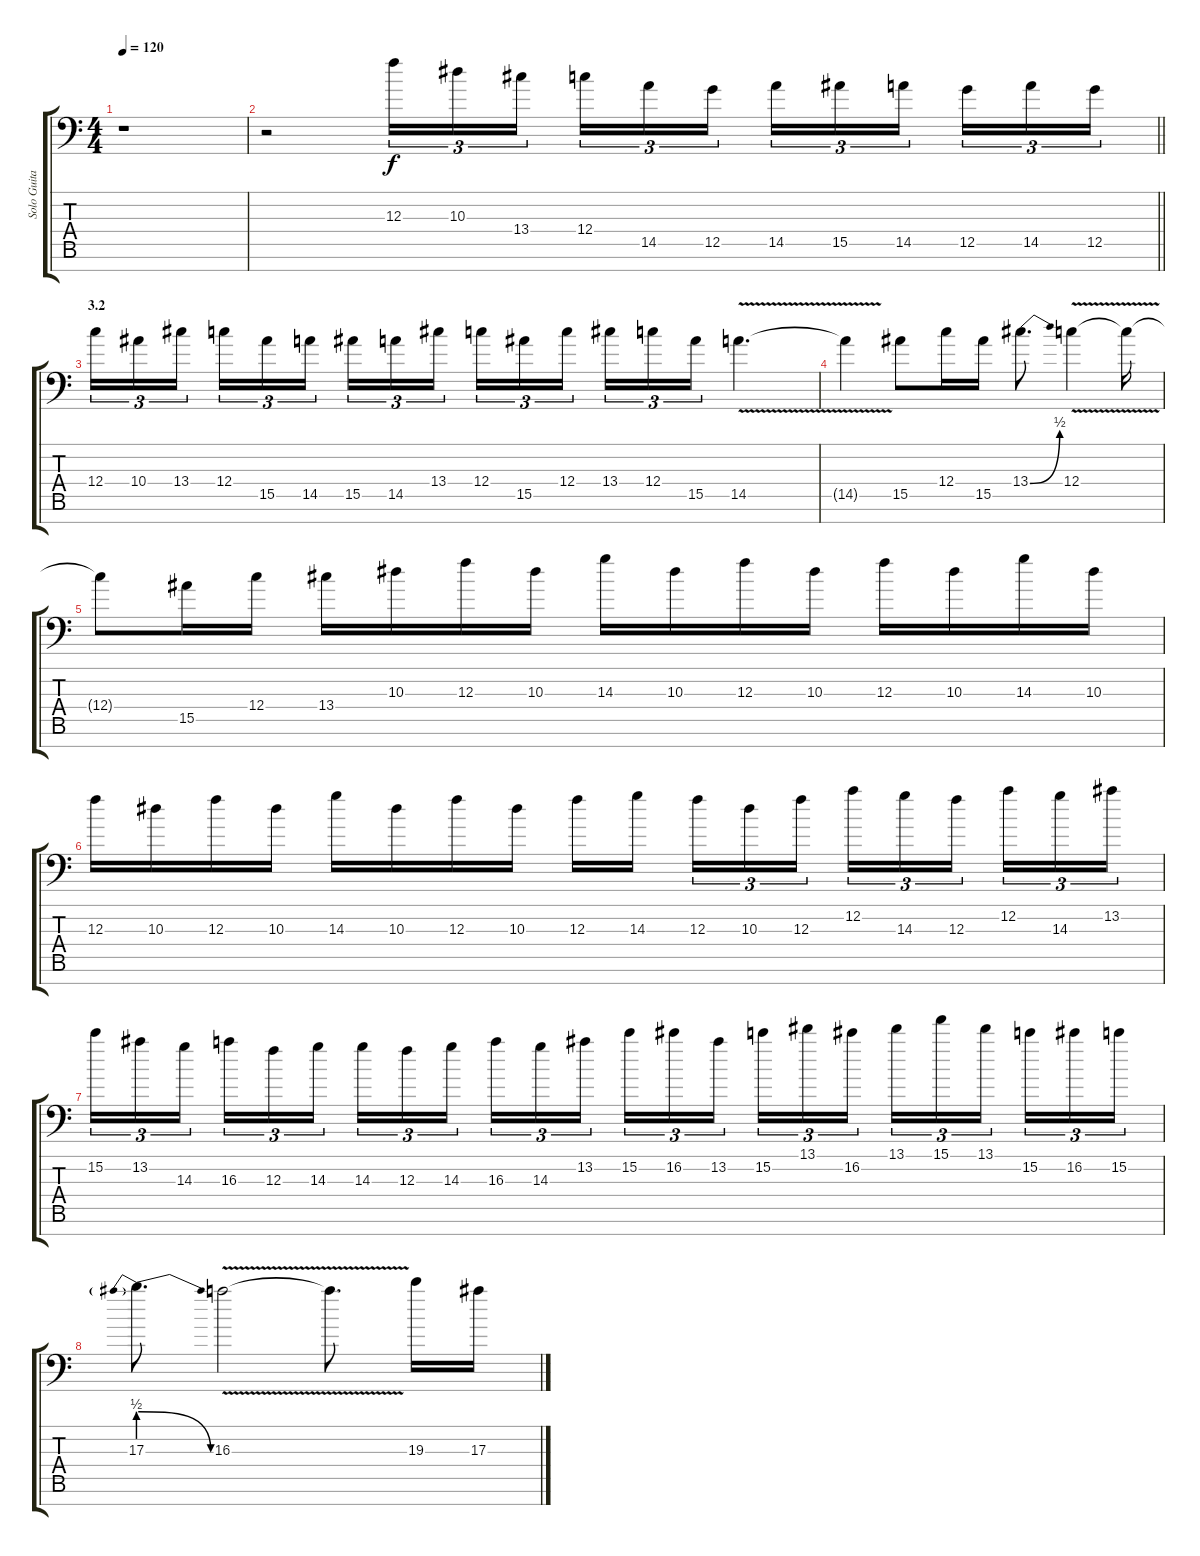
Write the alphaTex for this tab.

\track ("Solo Guitar" "Solo Guita") {instrument distortionguitar}
\staff {score tabs}
\tuning (D4 A3 F3 C3 G2 D2 A1) {hide}
\ts (4 4)
\tempo 120
\clef f4
\ks c
r.1{dy f} |
\barLineRight lightlight
r.2 12.3.16{tu (3 2)} 10.3.16{tu (3 2)} 13.4.16{tu (3 2) beam splitsecondary} 12.4.16{tu (3 2)} 14.5.16{tu (3 2)} 12.5.16{tu (3 2)} 14.5.16{tu (3 2)} 15.5.16{tu (3 2)} 14.5.16{tu (3 2) beam splitsecondary} 12.5.16{tu (3 2)} 14.5.16{tu (3 2)} 12.5.16{tu (3 2)} |
\section ("" "3.2")
12.4.16{tu (3 2)} 10.4.16{tu (3 2)} 13.4.16{tu (3 2) beam splitsecondary} 12.4.16{tu (3 2)} 15.5.16{tu (3 2)} 14.5.16{tu (3 2)} 15.5.16{tu (3 2)} 14.5.16{tu (3 2)} 13.4.16{tu (3 2) beam splitsecondary} 12.4.16{tu (3 2)} 15.5.16{tu (3 2)} 12.4.16{tu (3 2)} 13.4.16{tu (3 2)} 12.4.16{tu (3 2)} 15.5.16{tu (3 2)} 14.5{v}.4{d} |
14.5{t}.4 15.5.8 12.4.16 15.5.16 13.4{be (bend 0 0 60 2)}.8{d} 12.4{v}.4 12.4{t}.16 |
12.4{t}.8 15.5.16 12.4.16 13.4.16 10.3.16 12.3.16 10.3.16 14.3.16 10.3.16 12.3.16 10.3.16 12.3.16 10.3.16 14.3.16 10.3.16 |
12.3.16 10.3.16 12.3.16 10.3.16 14.3.16 10.3.16 12.3.16 10.3.16 12.3.16 14.3.16{beam splitsecondary} 12.3.16{tu (3 2)} 10.3.16{tu (3 2)} 12.3.16{tu (3 2)} 12.2.16{tu (3 2)} 14.3.16{tu (3 2)} 12.3.16{tu (3 2) beam splitsecondary} 12.2.16{tu (3 2)} 14.3.16{tu (3 2)} 13.2.16{tu (3 2)} |
15.2.16{tu (3 2)} 13.2.16{tu (3 2)} 14.3.16{tu (3 2) beam splitsecondary} 16.3.16{tu (3 2)} 12.3.16{tu (3 2)} 14.3.16{tu (3 2)} 14.3.16{tu (3 2)} 12.3.16{tu (3 2)} 14.3.16{tu (3 2) beam splitsecondary} 16.3.16{tu (3 2)} 14.3.16{tu (3 2)} 13.2.16{tu (3 2)} 15.2.16{tu (3 2)} 16.2.16{tu (3 2)} 13.2.16{tu (3 2) beam splitsecondary} 15.2.16{tu (3 2)} 13.1.16{tu (3 2)} 16.2.16{tu (3 2)} 13.1.16{tu (3 2)} 15.1.16{tu (3 2)} 13.1.16{tu (3 2) beam splitsecondary} 15.2.16{tu (3 2)} 16.2.16{tu (3 2)} 15.2.16{tu (3 2)} |
17.3{be (prebendrelease 0 2 60 0)}.8{d} 16.3{v}.2 16.3{t}.8{d} 19.3.16 17.3.16
